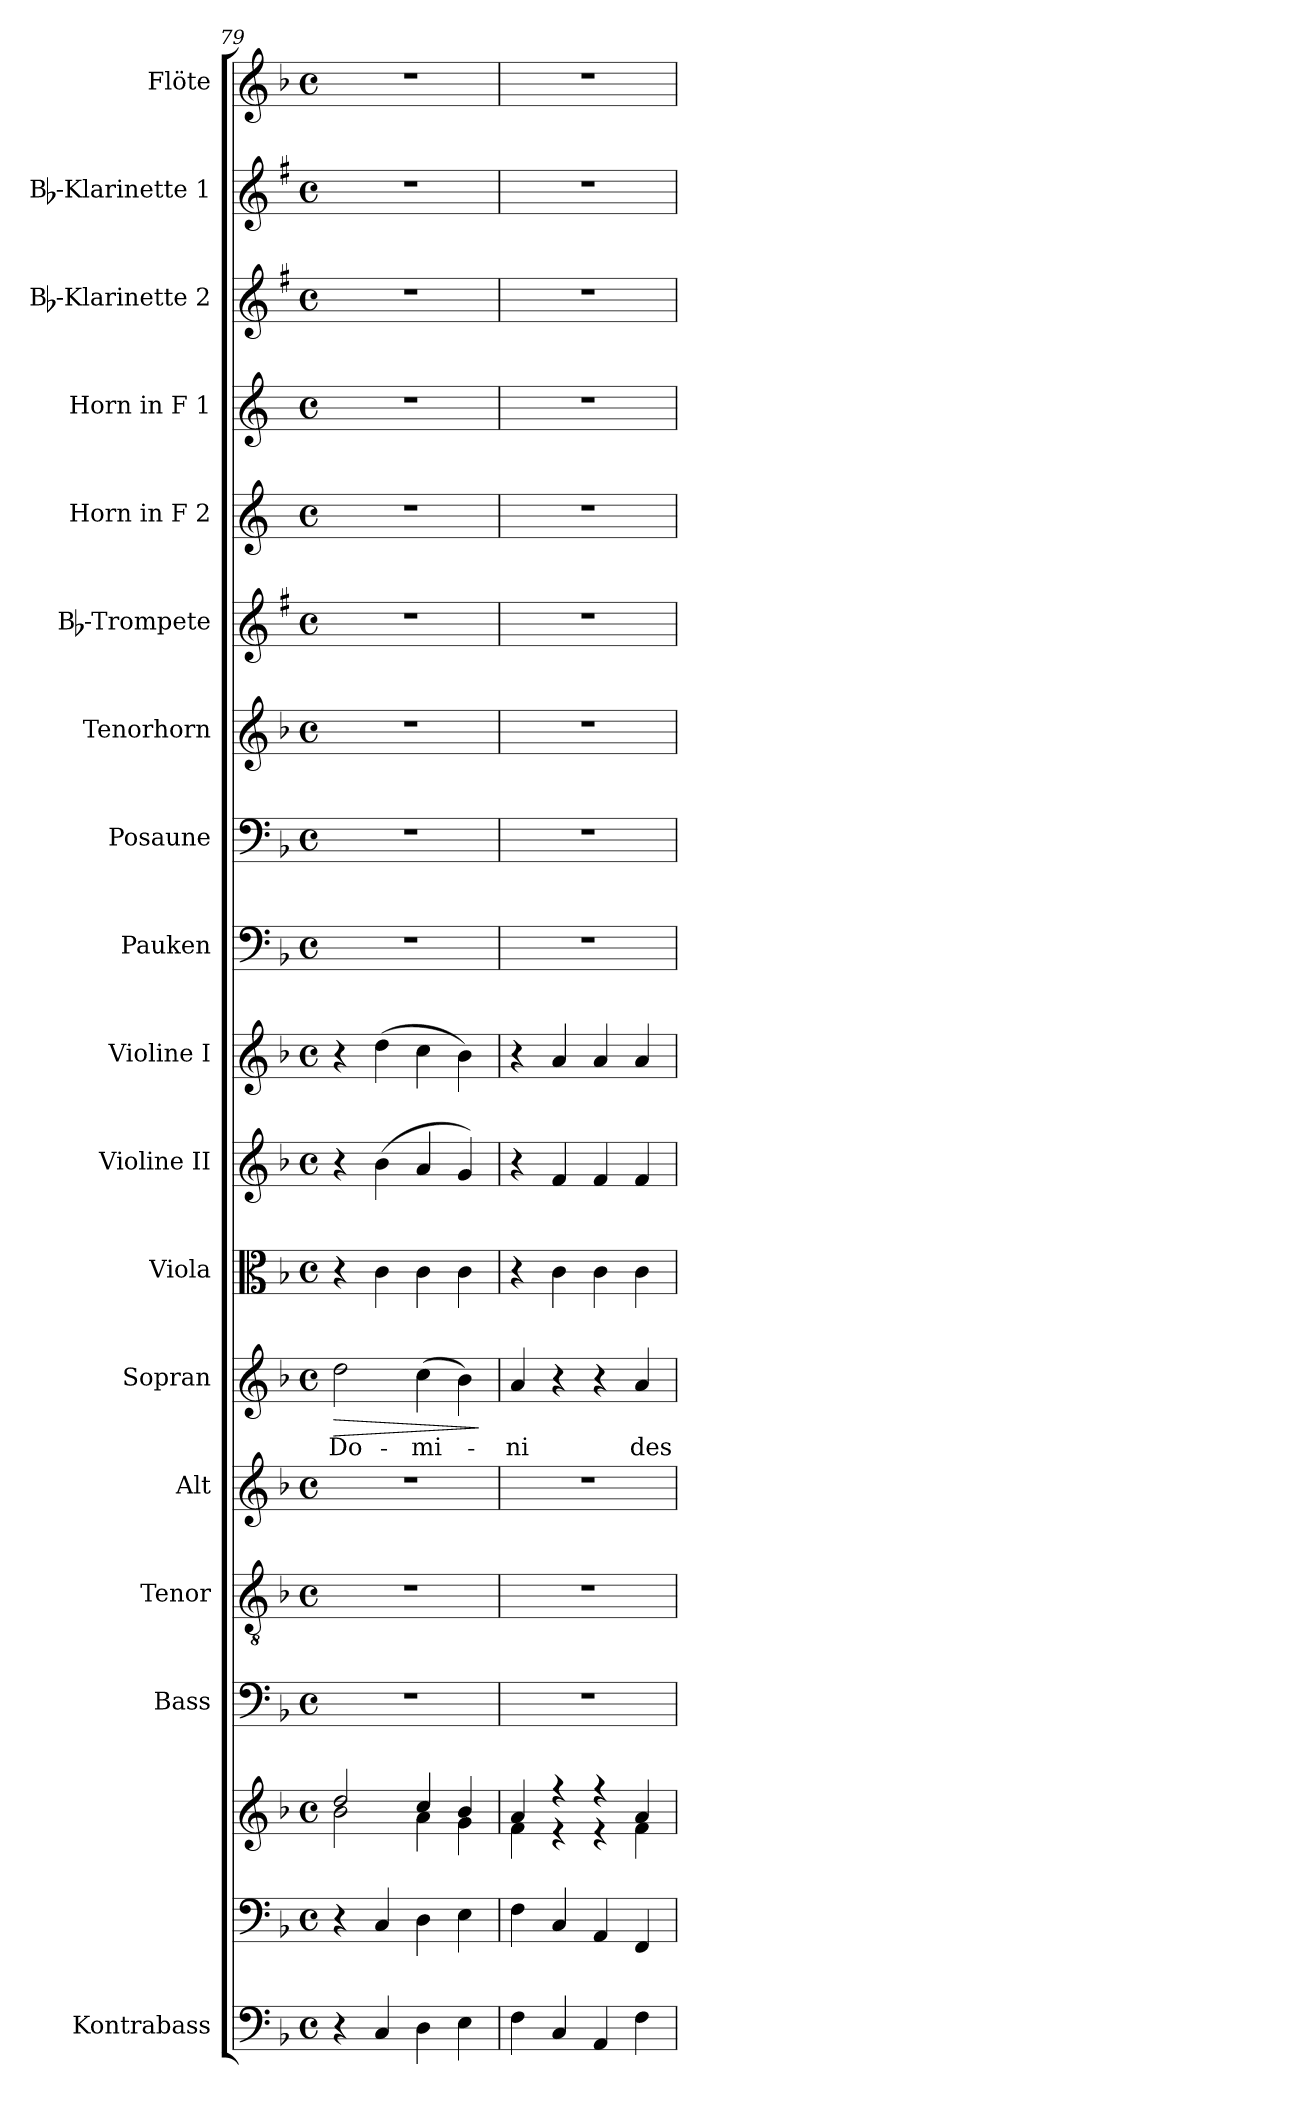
**kern	**kern	**kern	**kern	**kern	**kern	**kern	**text	**dynam	**kern	**kern	**kern	**kern	**kern	**kern	**kern	**kern	**kern	**kern	**kern	**kern
*part18	*part17	*part17	*part16	*part15	*part14	*part13	*part13	*part13	*part12	*part11	*part10	*part9	*part8	*part7	*part6	*part5	*part4	*part3	*part2	*part1
*staff19	*staff18	*staff17	*staff16	*staff15	*staff14	*staff13	*staff13	*staff13	*staff12	*staff11	*staff10	*staff9	*staff8	*staff7	*staff6	*staff5	*staff4	*staff3	*staff2	*staff1
*I"Kontrabass	*	*	*I"Bass	*I"Tenor	*I"Alt	*I"Sopran	*	*	*I"Viola	*I"Violine II	*I"Violine I	*I"Pauken	*I"Posaune	*I"Tenorhorn	*I"Bb-Trompete	*I"Horn in F 2	*I"Horn in F 1	*I"Bb-Klarinette 2	*I"Bb-Klarinette 1	*I"Flöte
*I'Kb.	*	*	*I'B.	*I'T.	*I'A.	*I'S.	*	*	*I'Vla.	*I'Vl. II	*I'Vl. I	*I'Pk.	*I'Pos.	*I'T. Hrn.	*I'Bb Trp.	*	*	*I'Bb Kl. 2	*I'Bb Kl. 1	*I'Fl.
*clefF4	*clefF4	*clefG2	*clefF4	*clefGv2	*clefG2	*clefG2	*	*	*clefC3	*clefG2	*clefG2	*clefF4	*clefF4	*clefG2	*clefG2	*clefG2	*clefG2	*clefG2	*clefG2	*clefG2
*ITrd7c12	*	*	*	*	*	*	*	*	*	*	*	*	*	*ITrd8c14	*ITrd1c2	*ITrd4c7	*ITrd4c7	*ITrd1c2	*ITrd1c2	*
*k[b-]	*k[b-]	*k[b-]	*k[b-]	*k[b-]	*k[b-]	*k[b-]	*	*	*k[b-]	*k[b-]	*k[b-]	*k[b-]	*k[b-]	*k[b-]	*k[b-]	*k[b-]	*k[b-]	*k[b-]	*k[b-]	*k[b-]
*F:	*F:	*F:	*F:	*F:	*F:	*F:	*	*	*F:	*F:	*F:	*F:	*F:	*F:	*F:	*F:	*F:	*F:	*F:	*F:
*M4/4	*M4/4	*M4/4	*M4/4	*M4/4	*M4/4	*M4/4	*	*	*M4/4	*M4/4	*M4/4	*M4/4	*M4/4	*M4/4	*M4/4	*M4/4	*M4/4	*M4/4	*M4/4	*M4/4
*met(c)	*met(c)	*met(c)	*met(c)	*met(c)	*met(c)	*met(c)	*	*	*met(c)	*met(c)	*met(c)	*met(c)	*met(c)	*met(c)	*met(c)	*met(c)	*met(c)	*met(c)	*met(c)	*met(c)
=79	=79	=79	=79	=79	=79	=79	=79	=79	=79	=79	=79	=79	=79	=79	=79	=79	=79	=79	=79	=79
*	*	*^	*	*	*	*	*	*	*	*	*	*	*	*	*	*	*	*	*	*
!	!	!	!	!	!	!	!	!LO:LY:b	!LO:HP:b	!	!	!	!	!	!	!	!	!	!	!	!
4r	4r	2dd/	2b-\	1r	1r	1r	2dd\	Do-	>	4r	4r	4r	1r	1r	1r	1r	1r	1r	1r	1r	1r
4CC/	4C/	.	.	.	.	.	.	.	.	4c\	(>4b-\	(>4dd\	.	.	.	.	.	.	.	.	.
!	!	!	!	!	!	!	!	!LO:LY:b	!	!	!	!	!	!	!	!	!	!	!	!	!
4DD\	4D\	4cc/	4a\	.	.	.	(>4cc\	-mi-	.	4c\	4a/	4cc\	.	.	.	.	.	.	.	.	.
4EE\	4E\	4b-/	4g\	.	.	.	4b-\)	.	.	4c\	4g/)	4b-\)	.	.	.	.	.	.	.	.	.
*	*	*v	*v	*	*	*	*	*	*	*	*	*	*	*	*	*	*	*	*	*	*
.	.	.	.	.	.	.	.	]	.	.	.	.	.	.	.	.	.	.	.	.
=80	=80	=80	=80	=80	=80	=80	=80	=80	=80	=80	=80	=80	=80	=80	=80	=80	=80	=80	=80	=80
*	*	*^	*	*	*	*	*	*	*	*	*	*	*	*	*	*	*	*	*	*
!	!	!	!	!	!	!	!	!LO:LY:b	!	!	!	!	!	!	!	!	!	!	!	!	!
4FF\	4F\	4a/	4f\	1r	1r	1r	4a/	-ni	.	4r	4r	4r	1r	1r	1r	1r	1r	1r	1r	1r	1r
4CC/	4C/	4r	4r	.	.	.	4r	.	.	4c\	4f/	4a/	.	.	.	.	.	.	.	.	.
4AAA/	4AA/	4r	4r	.	.	.	4r	.	.	4c\	4f/	4a/	.	.	.	.	.	.	.	.	.
!	!	!	!	!	!	!	!	!LO:LY:b	!	!	!	!	!	!	!	!	!	!	!	!	!
4FF\	4FF/	4a/	4f\	.	.	.	4a/	des-	.	4c\	4f/	4a/	.	.	.	.	.	.	.	.	.
*	*	*v	*v	*	*	*	*	*	*	*	*	*	*	*	*	*	*	*	*	*	*
=	=	=	=	=	=	=	=	=	=	=	=	=	=	=	=	=	=	=	=	=
*-	*-	*-	*-	*-	*-	*-	*-	*-	*-	*-	*-	*-	*-	*-	*-	*-	*-	*-	*-	*-
